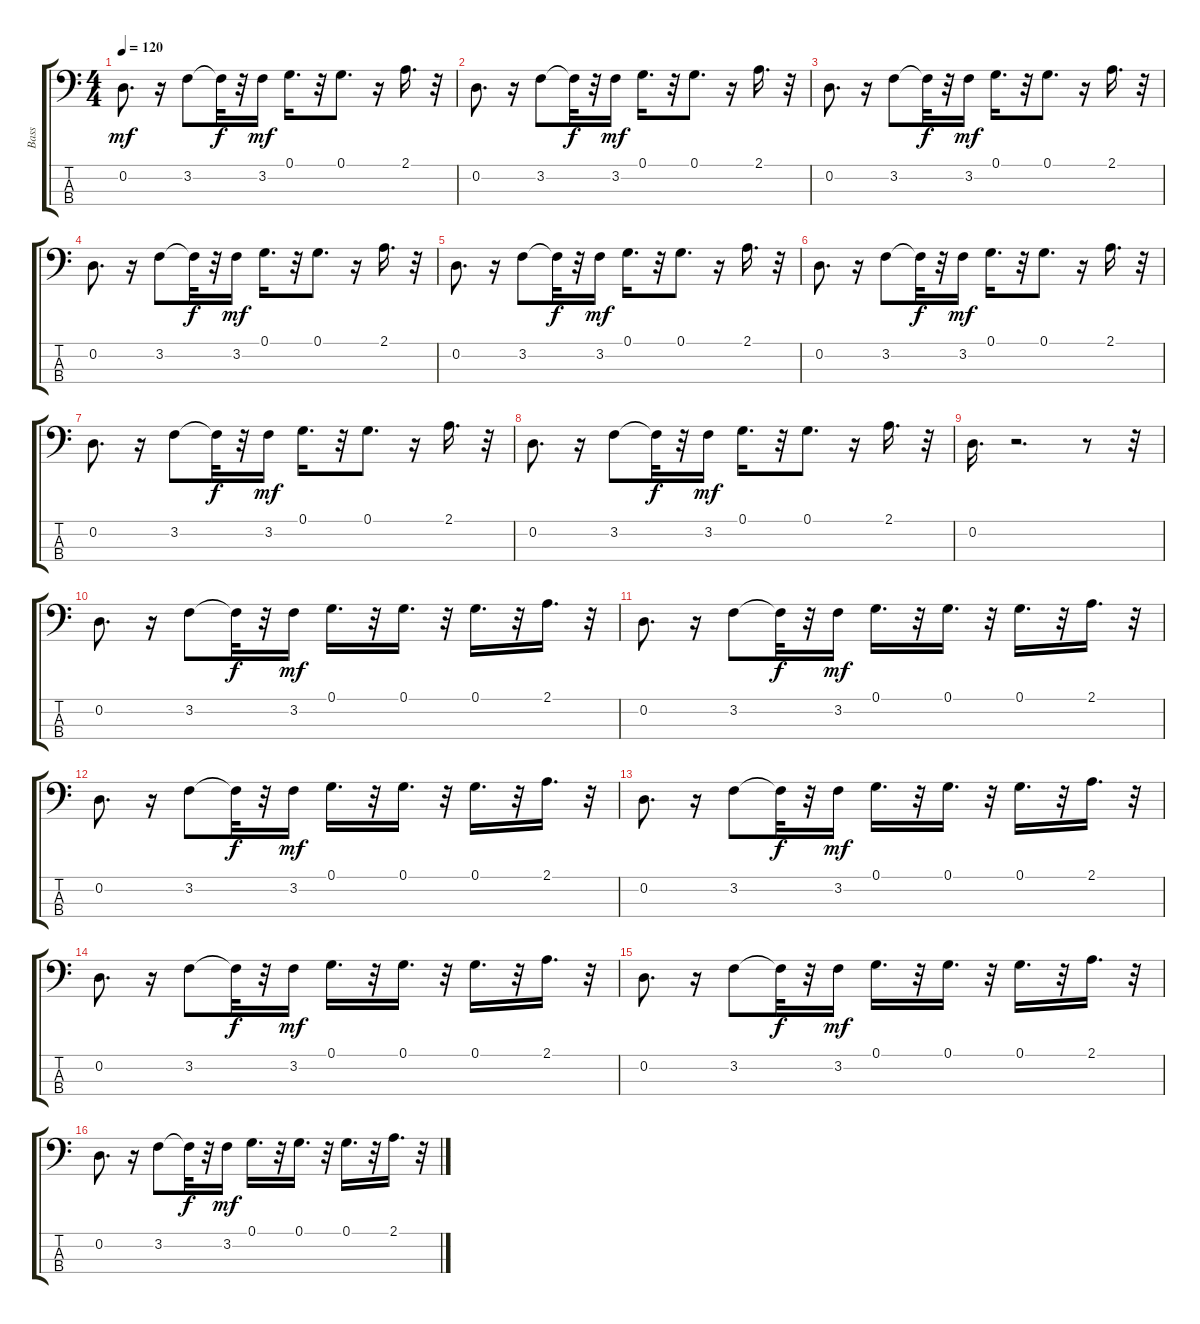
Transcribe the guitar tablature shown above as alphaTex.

\track ("Bass" "Bass") {instrument synthbass2}
\staff {score tabs}
\tuning (G2 D2 A1 E1) {hide}
\ts (4 4)
\tempo 120
\clef f4
\ks c
0.2.8{d dy mf} r.16 3.2.8 3.2{t}.32{dy f} r.32 3.2.16{dy mf} 0.1.16{d} r.32 0.1.8{d} r.16 2.1.16{d} r.32 |
0.2.8{d} r.16 3.2.8 3.2{t}.32{dy f} r.32 3.2.16{dy mf} 0.1.16{d} r.32 0.1.8{d} r.16 2.1.16{d} r.32 |
0.2.8{d} r.16 3.2.8 3.2{t}.32{dy f} r.32 3.2.16{dy mf} 0.1.16{d} r.32 0.1.8{d} r.16 2.1.16{d} r.32 |
0.2.8{d} r.16 3.2.8 3.2{t}.32{dy f} r.32 3.2.16{dy mf} 0.1.16{d} r.32 0.1.8{d} r.16 2.1.16{d} r.32 |
0.2.8{d} r.16 3.2.8 3.2{t}.32{dy f} r.32 3.2.16{dy mf} 0.1.16{d} r.32 0.1.8{d} r.16 2.1.16{d} r.32 |
0.2.8{d} r.16 3.2.8 3.2{t}.32{dy f} r.32 3.2.16{dy mf} 0.1.16{d} r.32 0.1.8{d} r.16 2.1.16{d} r.32 |
0.2.8{d} r.16 3.2.8 3.2{t}.32{dy f} r.32 3.2.16{dy mf} 0.1.16{d} r.32 0.1.8{d} r.16 2.1.16{d} r.32 |
0.2.8{d} r.16 3.2.8 3.2{t}.32{dy f} r.32 3.2.16{dy mf} 0.1.16{d} r.32 0.1.8{d} r.16 2.1.16{d} r.32 |
0.2.16{d} r.2{d} r.8 r.32 |
0.2.8{d} r.16 3.2.8 3.2{t}.32{dy f} r.32 3.2.16{dy mf} 0.1.16{d} r.32 0.1.16{d} r.32 0.1.16{d} r.32 2.1.16{d} r.32 |
0.2.8{d} r.16 3.2.8 3.2{t}.32{dy f} r.32 3.2.16{dy mf} 0.1.16{d} r.32 0.1.16{d} r.32 0.1.16{d} r.32 2.1.16{d} r.32 |
0.2.8{d} r.16 3.2.8 3.2{t}.32{dy f} r.32 3.2.16{dy mf} 0.1.16{d} r.32 0.1.16{d} r.32 0.1.16{d} r.32 2.1.16{d} r.32 |
0.2.8{d} r.16 3.2.8 3.2{t}.32{dy f} r.32 3.2.16{dy mf} 0.1.16{d} r.32 0.1.16{d} r.32 0.1.16{d} r.32 2.1.16{d} r.32 |
0.2.8{d} r.16 3.2.8 3.2{t}.32{dy f} r.32 3.2.16{dy mf} 0.1.16{d} r.32 0.1.16{d} r.32 0.1.16{d} r.32 2.1.16{d} r.32 |
0.2.8{d} r.16 3.2.8 3.2{t}.32{dy f} r.32 3.2.16{dy mf} 0.1.16{d} r.32 0.1.16{d} r.32 0.1.16{d} r.32 2.1.16{d} r.32 |
0.2.8{d} r.16 3.2.8 3.2{t}.32{dy f} r.32 3.2.16{dy mf} 0.1.16{d} r.32 0.1.16{d} r.32 0.1.16{d} r.32 2.1.16{d} r.32
